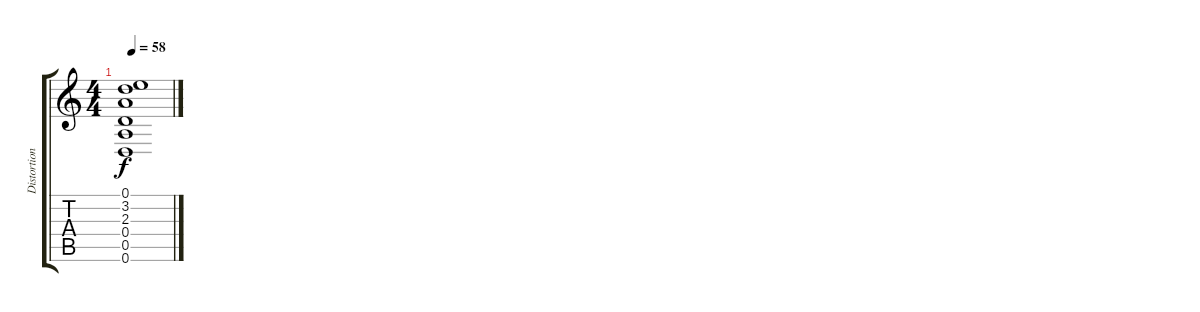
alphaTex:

\track ("Distortion guitar" "Distortion") {instrument distortionguitar}
\staff {score tabs}
\tuning (E4 B3 G3 D3 A2 D2) {hide}
\ts (4 4)
\tempo 58
\clef g2
\ks c
(0.1 3.2 2.3 0.4 0.5 0.6).1{dy f volume 0}
